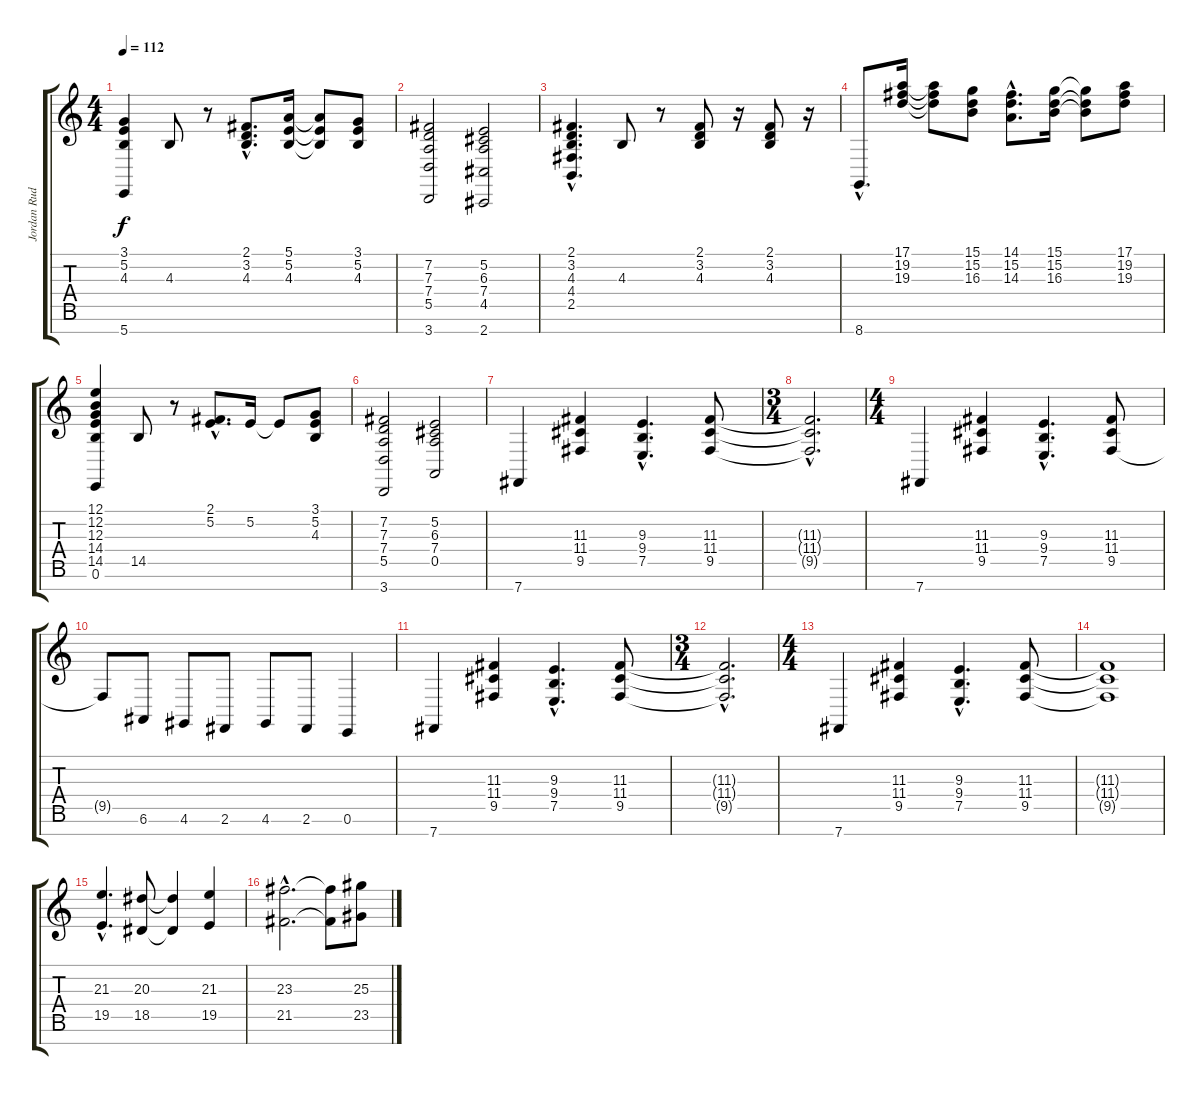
\track ("Jordan Rudess" "Jordan Rud") {instrument stringensemble1}
\staff {score tabs}
\tuning (E4 B3 G3 D3 A2 E2 B1) {hide}
\ts (4 4)
\tempo 112
\clef g2
\ks c
(3.1 5.2 4.3 5.7).4{dy f} 4.3.8 r.8 (2.1{hac} 3.2{hac} 4.3{hac}).8{d} (5.1 5.2 4.3).16 (5.1{t} 5.2{t} 4.3{t}).8 (3.1 5.2 4.3).8 |
(7.2 7.3 7.4 5.5 3.7).2 (5.2 6.3 7.4 4.5 2.7).2 |
(2.1{hac} 3.2{hac} 4.3{hac} 4.4{hac} 2.5{hac}).4{d} 4.3.8 r.8 (2.1 3.2 4.3).8 r.16 (2.1 3.2 4.3).8 r.16 |
8.7{hac}.8{d} (17.1 19.2 19.3).16 (17.1{t} 19.2{t} 19.3{t}).8 (15.1 15.2 16.3).8 (14.1{hac} 15.2{hac} 14.3{hac}).8{d} (15.1 15.2 16.3).16 (15.1{t} 15.2{t} 16.3{t}).8 (17.1 19.2 19.3).8 |
(12.1 12.2 12.3 14.4 14.5 0.6).4 14.5.8 r.8 (2.1{hac} 5.2{hac}).8{d} 5.2.16 5.2{t}.8 (3.1 5.2 4.3).8 |
(7.2 7.3 7.4 5.5 3.7).2 (5.2 6.3 7.4 0.5).2 |
7.7.4{volume 16 instrument acousticgrandpiano} (11.3 11.4 9.5).4 (9.3{hac} 9.4{hac} 7.5{hac}).4{d} (11.3 11.4 9.5).8 |
\ts (3 4)
(11.3{hac t} 11.4{hac t} 9.5{hac t}).2{d} |
\ts (4 4)
7.7.4{volume 16 instrument acousticgrandpiano} (11.3 11.4 9.5).4 (9.3{hac} 9.4{hac} 7.5{hac}).4{d} (11.3 11.4 9.5).8 |
9.5{t}.8 6.6.8 4.6.8 2.6.8 4.6.8 2.6.8 0.6.4 |
7.7.4{volume 16 instrument acousticgrandpiano} (11.3 11.4 9.5).4 (9.3{hac} 9.4{hac} 7.5{hac}).4{d} (11.3 11.4 9.5).8 |
\ts (3 4)
(11.3{hac t} 11.4{hac t} 9.5{hac t}).2{d} |
\ts (4 4)
7.7.4{volume 16 instrument acousticgrandpiano} (11.3 11.4 9.5).4 (9.3{hac} 9.4{hac} 7.5{hac}).4{d} (11.3 11.4 9.5).8 |
(11.3{t} 11.4{t} 9.5{t}).1 |
(21.3{hac} 19.5{hac}).4{d instrument stringensemble1} (20.3 18.5).8 (20.3{t} 18.5{t}).4 (21.3 19.5).4 |
(23.3{hac} 21.5{hac}).2{d} (23.3{t} 21.5{t}).8 (25.3 23.5).8
